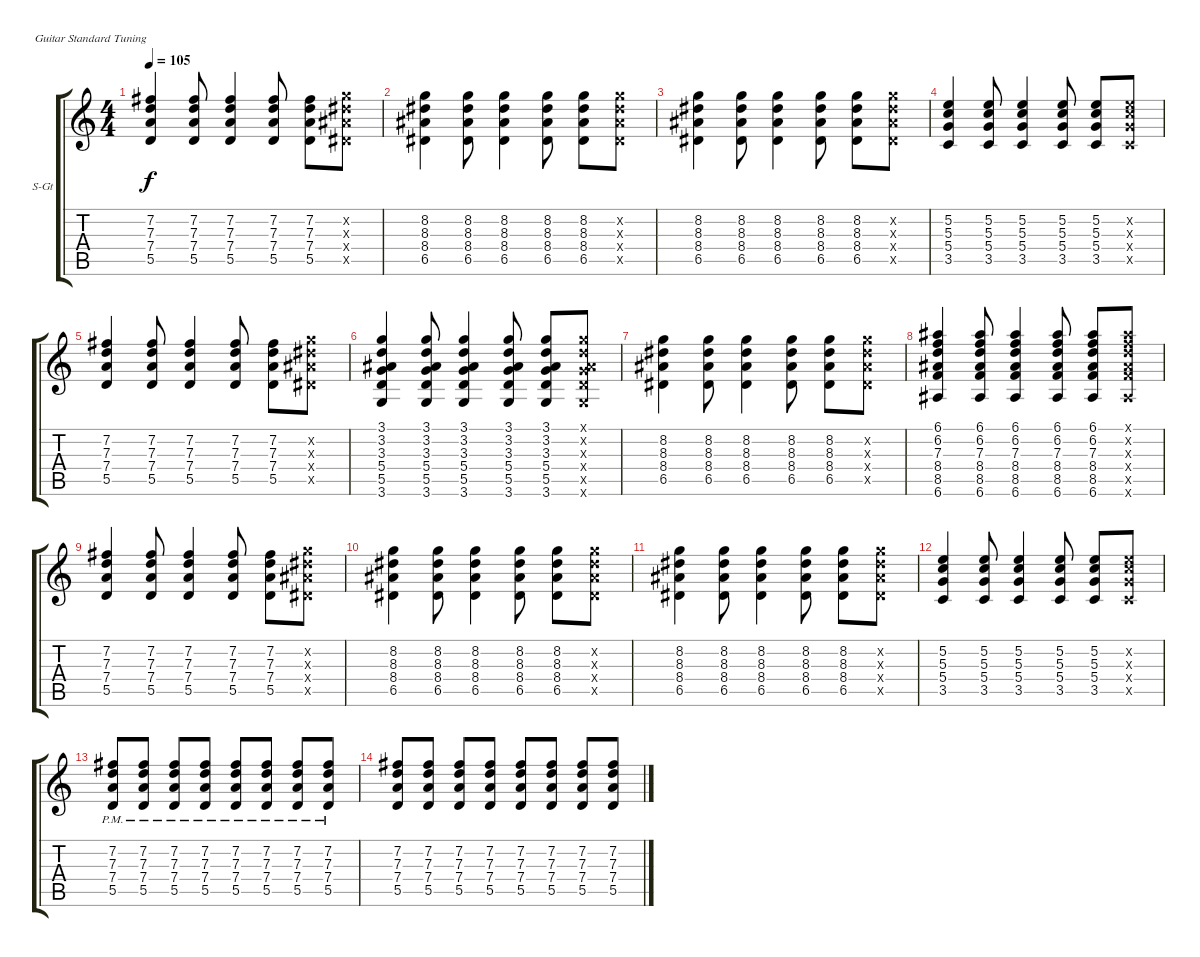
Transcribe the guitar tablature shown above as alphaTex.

\defaultSystemsLayout 4
\bracketExtendMode groupsimilarinstruments
\firstSystemTrackNameOrientation horizontal
\otherSystemsTrackNameOrientation horizontal
\track ("Steel Guitar" "S-Gt") {instrument acousticguitarsteel}
\staff {score tabs}
\tuning (E4 B3 G3 D3 A2 E2)
\ts (4 4)
\tempo 105
\clef g2
\ks c
(7.2 7.3 7.4 5.5).4{dy f} (7.2 7.3 7.4 5.5).8 (7.2 7.3 7.4 5.5).4 (7.2 7.3 7.4 5.5).8 (7.2 7.3 7.4 5.5).8 (8.2{x} 8.3{x} 8.4{x} 6.5{x}).8 |
(8.2 8.3 8.4 6.5).4 (8.2 8.3 8.4 6.5).8 (8.2 8.3 8.4 6.5).4 (8.2 8.3 8.4 6.5).8 (8.2 8.3 8.4 6.5).8 (8.2{x} 8.3{x} 8.4{x} 6.5{x}).8 |
(8.2 8.3 8.4 6.5).4 (8.2 8.3 8.4 6.5).8 (8.2 8.3 8.4 6.5).4 (8.2 8.3 8.4 6.5).8 (8.2 8.3 8.4 6.5).8 (8.2{x} 8.3{x} 8.4{x} 6.5{x}).8 |
(5.2 5.3 5.4 3.5).4 (5.2 5.3 5.4 3.5).8 (5.2 5.3 5.4 3.5).4 (5.2 5.3 5.4 3.5).8 (5.2 5.3 5.4 3.5).8 (5.2{x} 5.3{x} 5.4{x} 3.5{x}).8 |
(7.2 7.3 7.4 5.5).4 (7.2 7.3 7.4 5.5).8 (7.2 7.3 7.4 5.5).4 (7.2 7.3 7.4 5.5).8 (7.2 7.3 7.4 5.5).8 (8.2{x} 8.3{x} 8.4{x} 6.5{x}).8 |
(3.6 5.5 5.4 3.3 3.2 3.1).4 (3.6 5.5 5.4 3.3 3.2 3.1).8 (3.6 5.5 5.4 3.3 3.2 3.1).4 (3.6 5.5 5.4 3.3 3.2 3.1).8 (3.6 5.5 5.4 3.3 3.2 3.1).8 (3.6{x} 5.5{x} 5.4{x} 3.3{x} 3.2{x} 3.1{x}).8 |
(8.2 8.3 8.4 6.5).4 (8.2 8.3 8.4 6.5).8 (8.2 8.3 8.4 6.5).4 (8.2 8.3 8.4 6.5).8 (8.2 8.3 8.4 6.5).8 (8.2{x} 8.3{x} 8.4{x} 6.5{x}).8 |
(6.6 8.5 8.4 7.3 6.2 6.1).4 (6.6 8.5 8.4 7.3 6.2 6.1).8 (6.6 8.5 8.4 7.3 6.2 6.1).4 (6.6 8.5 8.4 7.3 6.2 6.1).8 (6.6 8.5 8.4 7.3 6.2 6.1).8 (6.6{x} 8.5{x} 8.4{x} 7.3{x} 6.2{x} 6.1{x}).8 |
(7.2 7.3 7.4 5.5).4 (7.2 7.3 7.4 5.5).8 (7.2 7.3 7.4 5.5).4 (7.2 7.3 7.4 5.5).8 (7.2 7.3 7.4 5.5).8 (8.2{x} 8.3{x} 8.4{x} 6.5{x}).8 |
(8.2 8.3 8.4 6.5).4 (8.2 8.3 8.4 6.5).8 (8.2 8.3 8.4 6.5).4 (8.2 8.3 8.4 6.5).8 (8.2 8.3 8.4 6.5).8 (8.2{x} 8.3{x} 8.4{x} 6.5{x}).8 |
(8.2 8.3 8.4 6.5).4 (8.2 8.3 8.4 6.5).8 (8.2 8.3 8.4 6.5).4 (8.2 8.3 8.4 6.5).8 (8.2 8.3 8.4 6.5).8 (8.2{x} 8.3{x} 8.4{x} 6.5{x}).8 |
(5.2 5.3 5.4 3.5).4 (5.2 5.3 5.4 3.5).8 (5.2 5.3 5.4 3.5).4 (5.2 5.3 5.4 3.5).8 (5.2 5.3 5.4 3.5).8 (5.2{x} 5.3{x} 5.4{x} 3.5{x}).8 |
(7.2{pm} 7.3{pm} 7.4{pm} 5.5{pm}).8 (7.2{pm} 7.3{pm} 7.4{pm} 5.5{pm}).8 (7.2{pm} 7.3{pm} 7.4{pm} 5.5{pm}).8 (7.2{pm} 7.3{pm} 7.4{pm} 5.5{pm}).8 (7.2{pm} 7.3{pm} 7.4{pm} 5.5{pm}).8 (7.2{pm} 7.3{pm} 7.4{pm} 5.5{pm}).8 (7.2{pm} 7.3{pm} 7.4{pm} 5.5{pm}).8 (7.2{pm} 7.3{pm} 7.4{pm} 5.5{pm}).8 |
(7.2 7.3 7.4 5.5).8 (7.2 7.3 7.4 5.5).8 (7.2 7.3 7.4 5.5).8 (7.2 7.3 7.4 5.5).8 (7.2 7.3 7.4 5.5).8 (7.2 7.3 7.4 5.5).8 (7.2 7.3 7.4 5.5).8 (7.2 7.3 7.4 5.5).8
